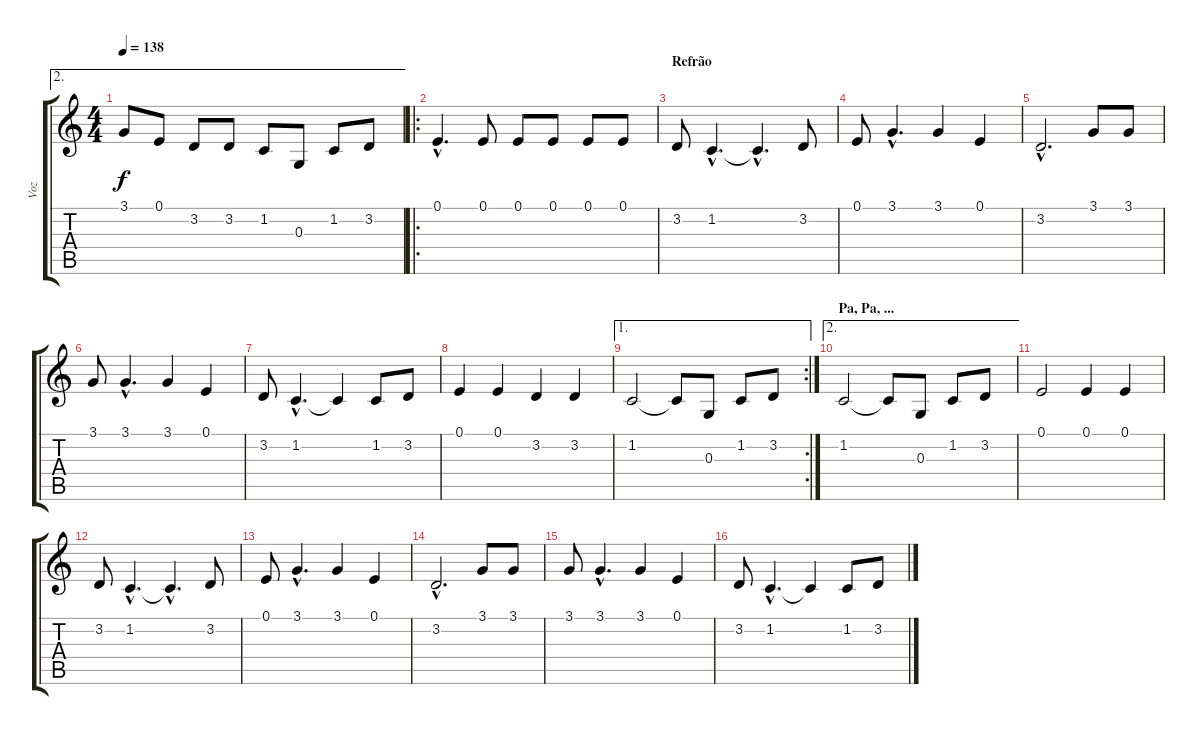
\track ("Voz" "Voz") {instrument sopranosax}
\staff {score tabs}
\tuning (E4 B3 G3 D3 A2 E2) {hide}
\ae 2
\ts (4 4)
\tempo 138
\clef g2
\ks c
3.1.8{dy f} 0.1.8 3.2.8 3.2.8 1.2.8 0.3.8 1.2.8 3.2.8 |
\ro
0.1{hac}.4{d} 0.1.8 0.1.8 0.1.8 0.1.8 0.1.8 |
\section ("" "Refrão")
3.2.8 1.2{hac}.4{d} 1.2{hac t}.4{d} 3.2.8 |
0.1.8 3.1{hac}.4{d} 3.1.4 0.1.4 |
3.2{hac}.2{d} 3.1.8 3.1.8 |
3.1.8 3.1{hac}.4{d} 3.1.4 0.1.4 |
3.2.8 1.2{hac}.4{d} 1.2{t}.4 1.2.8 3.2.8 |
0.1.4 0.1.4 3.2.4 3.2.4 |
\ae 1
\rc 2
1.2.2 1.2{t}.8 0.3.8 1.2.8 3.2.8 |
\ae 2
\section ("" "Pa, Pa, ...")
1.2.2 1.2{t}.8 0.3.8 1.2.8 3.2.8 |
0.1.2 0.1.4 0.1.4 |
3.2.8 1.2{hac}.4{d} 1.2{hac t}.4{d} 3.2.8 |
0.1.8 3.1{hac}.4{d} 3.1.4 0.1.4 |
3.2{hac}.2{d} 3.1.8 3.1.8 |
3.1.8 3.1{hac}.4{d} 3.1.4 0.1.4 |
3.2.8 1.2{hac}.4{d} 1.2{t}.4 1.2.8 3.2.8
